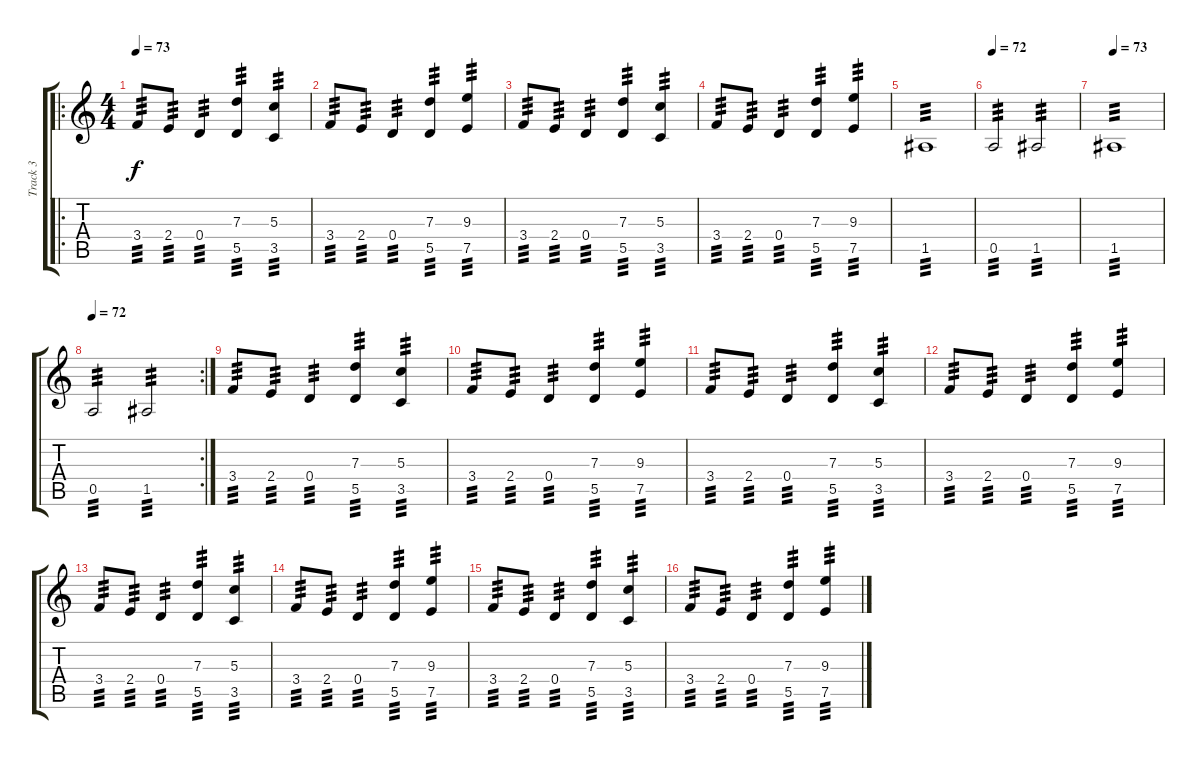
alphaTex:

\track ("Track 3" "Track 3") {instrument overdrivenguitar}
\staff {score tabs}
\tuning (E4 B3 G3 D3 A2 E2) {hide}
\ro
\ts (4 4)
\tempo 73
\clef g2
\ks c
3.4.8{tp 3 dy f} 2.4.8{tp 3} 0.4.4{tp 3} (7.3 5.5).4{tp 3} (5.3 3.5).4{tp 3} |
3.4.8{tp 3} 2.4.8{tp 3} 0.4.4{tp 3} (7.3 5.5).4{tp 3} (9.3 7.5).4{tp 3} |
3.4.8{tp 3} 2.4.8{tp 3} 0.4.4{tp 3} (7.3 5.5).4{tp 3} (5.3 3.5).4{tp 3} |
3.4.8{tp 3} 2.4.8{tp 3} 0.4.4{tp 3} (7.3 5.5).4{tp 3} (9.3 7.5).4{tp 3} |
1.5.1{tp 3} |
\tempo 72
0.5.2{tp 3} 1.5.2{tp 3} |
\tempo 73
1.5.1{tp 3} |
\rc 2
\tempo 72
0.5.2{tp 3} 1.5.2{tp 3} |
3.4.8{tp 3} 2.4.8{tp 3} 0.4.4{tp 3} (7.3 5.5).4{tp 3} (5.3 3.5).4{tp 3} |
3.4.8{tp 3} 2.4.8{tp 3} 0.4.4{tp 3} (7.3 5.5).4{tp 3} (9.3 7.5).4{tp 3} |
3.4.8{tp 3} 2.4.8{tp 3} 0.4.4{tp 3} (7.3 5.5).4{tp 3} (5.3 3.5).4{tp 3} |
3.4.8{tp 3} 2.4.8{tp 3} 0.4.4{tp 3} (7.3 5.5).4{tp 3} (9.3 7.5).4{tp 3} |
3.4.8{tp 3} 2.4.8{tp 3} 0.4.4{tp 3} (7.3 5.5).4{tp 3} (5.3 3.5).4{tp 3} |
3.4.8{tp 3} 2.4.8{tp 3} 0.4.4{tp 3} (7.3 5.5).4{tp 3} (9.3 7.5).4{tp 3} |
3.4.8{tp 3} 2.4.8{tp 3} 0.4.4{tp 3} (7.3 5.5).4{tp 3} (5.3 3.5).4{tp 3} |
3.4.8{tp 3} 2.4.8{tp 3} 0.4.4{tp 3} (7.3 5.5).4{tp 3} (9.3 7.5).4{tp 3}
